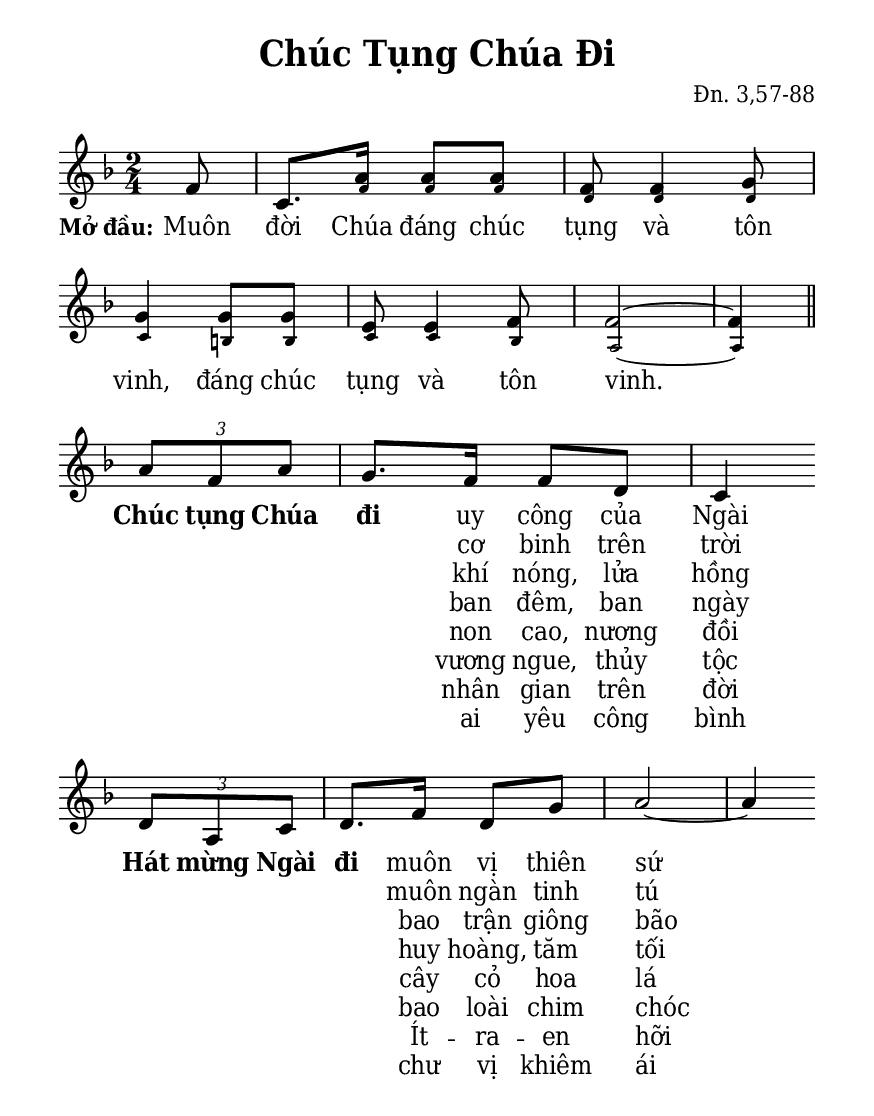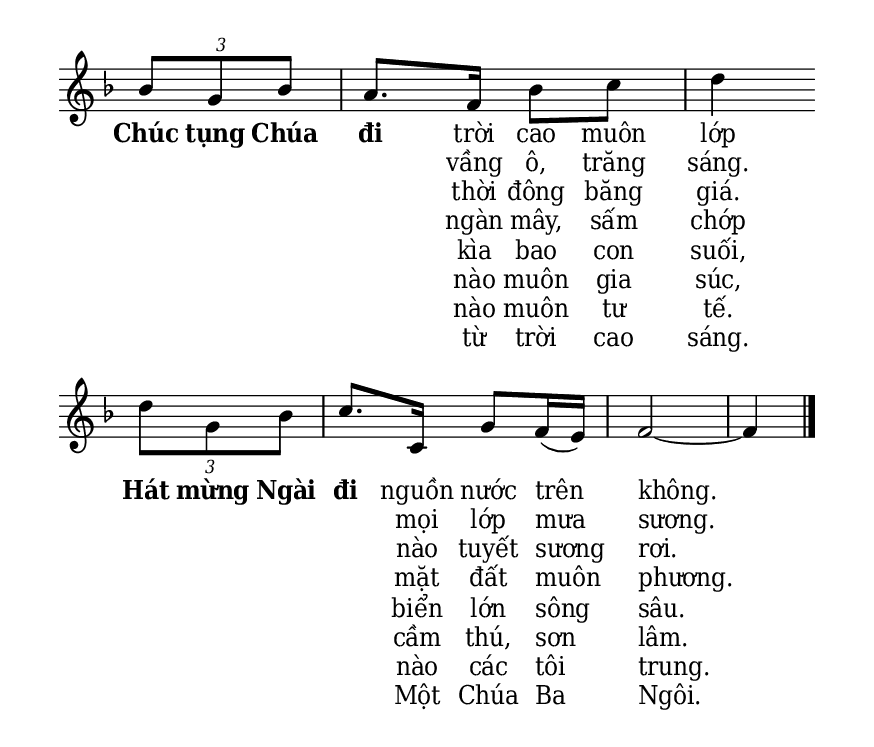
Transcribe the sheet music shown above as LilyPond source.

% Cài đặt chung\
\version "2.22.1"
\include "english.ly"

\header {
  title = "Chúc Tụng Chúa Đi"
  composer = "Đn. 3,57-88"
  %arranger = "Lm. Kim Long"
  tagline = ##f
}

% Nhạc phiên khúc
nhacPhienKhucSop = \relative c' {
  \partial 8 f8 |
  c8. a'16 a8 a |
  f f4 g8 |
  g4 g8 g |
  e e4 f8 |
  f2 ~ |
  f4 \bar "||" \break
  
  \tuplet 3/2 { a8 f a } |
  g8. f16 f8 d |
  c4 \bar "" \break
  
  \tuplet 3/2 { d8 a c } |
  d8. f16 d8 g |
  a2 ~ |
  a4 \bar "" \break
  
  \tuplet 3/2 { bf8 g bf } |
  a8. f16 bf8 c |
  d4 \bar "" \break
  
  \tuplet 3/2 { d8 g, bf } |
  c8. c,16 g'8 f16 (e) |
  f2 ~ |
  f4 \bar "|."
}

nhacPhienKhucAlto = \relative c' {
  f8 |
  c8. f16 f8 f |
  d d4 d8 |
  c4 b!8 b |
  c c4 bf8 |
  a2 ~ |
  a4
}

% Lời phiên khúc
loiPhienKhucSop = \lyrics {
  \set stanza = "Mở đầu:"
  Muôn đời Chúa đáng chúc tụng và tôn vinh,
  đáng chúc tụng và tôn vinh.
  
  \override Lyrics.LyricText.font-series = #'bold
  Chúc tụng Chúa đi
  \revert Lyrics.LyricText.font-series
  <<
    {
      uy công của Ngài
    }
    \new Lyrics {
	    \set associatedVoice = "beSop"
	    cơ binh trên trời
    }
    \new Lyrics {
	    \set associatedVoice = "beSop"
	    khí nóng, lửa hồng
    }
    \new Lyrics {
	    \set associatedVoice = "beSop"
	    ban đêm, ban ngày
    }
    \new Lyrics {
	    \set associatedVoice = "beSop"
	    non cao, nương đồi
    }
    \new Lyrics {
	    \set associatedVoice = "beSop"
	    vương ngue, thủy tộc
    }
    \new Lyrics {
	    \set associatedVoice = "beSop"
	    nhân gian trên đời
    }
    \new Lyrics {
	    \set associatedVoice = "beSop"
	    ai yêu công bình
    }
  >>
  
  \override Lyrics.LyricText.font-series = #'bold
  Hát mừng Ngài đi
  \revert Lyrics.LyricText.font-series
  <<
    {
	    muôn vị thiên sứ
    }
    \new Lyrics {
	    \set associatedVoice = "beSop"
	    muôn ngàn tinh tú
    }
    \new Lyrics {
	    \set associatedVoice = "beSop"
	    bao trận giông bão
    }
    \new Lyrics {
	    \set associatedVoice = "beSop"
	    huy hoàng, tăm tối
    }
    \new Lyrics {
	    \set associatedVoice = "beSop"
	    cây cỏ hoa lá
    }
    \new Lyrics {
	    \set associatedVoice = "beSop"
	    bao loài chim chóc
    }
    \new Lyrics {
	    \set associatedVoice = "beSop"
	    Ít -- ra -- en hỡi
    }
    \new Lyrics {
	    \set associatedVoice = "beSop"
	    chư vị khiêm ái
    }
  >>
  
  \override Lyrics.LyricText.font-series = #'bold
  Chúc tụng Chúa đi
  \revert Lyrics.LyricText.font-series
  <<
    {
      trời cao muôn lớp
    }
    \new Lyrics {
	    \set associatedVoice = "beSop"
	    vầng ô, trăng sáng.
    }
    \new Lyrics {
	    \set associatedVoice = "beSop"
	    thời đông băng giá.
    }
    \new Lyrics {
	    \set associatedVoice = "beSop"
	    ngàn mây, sấm chớp
    }
    \new Lyrics {
	    \set associatedVoice = "beSop"
	    kìa bao con suối,
    }
    \new Lyrics {
	    \set associatedVoice = "beSop"
	    nào muôn gia súc,
    }
    \new Lyrics {
	    \set associatedVoice = "beSop"
	    nào muôn tư tế.
    }
    \new Lyrics {
	    \set associatedVoice = "beSop"
	    từ trời cao sáng.
    }
  >>
  
  \override Lyrics.LyricText.font-series = #'bold
  Hát mừng Ngài đi
  \revert Lyrics.LyricText.font-series
  <<
    {
      nguồn nước trên không.
    }
    \new Lyrics {
	    \set associatedVoice = "beSop"
	    mọi lớp mưa sương.
    }
    \new Lyrics {
	    \set associatedVoice = "beSop"
	    nào tuyết sương rơi.
    }
    \new Lyrics {
	    \set associatedVoice = "beSop"
	    mặt đất muôn phương.
    }
    \new Lyrics {
	    \set associatedVoice = "beSop"
	    biển lớn sông sâu.
    }
    \new Lyrics {
	    \set associatedVoice = "beSop"
	    cầm thú, sơn lâm.
    }
    \new Lyrics {
	    \set associatedVoice = "beSop"
	    nào các tôi trung.
    }
    \new Lyrics {
	    \set associatedVoice = "beSop"
	    Một Chúa Ba Ngôi.
    }
  >>
}

loiPhienKhucSopN = \lyrics {
  <<
    {
      Hãy tạ ơn Chúa, vì Chúa nhân từ
    }
    \new Lyrics {
	    \set associatedVoice = "beSop"
	    Chúa làm nhên những việc rất phi thường
    }
    \new Lyrics {
	    \set associatedVoice = "beSop"
	    Chúa tạo nên những đén lớn trên trời
    }
    \new Lyrics {
	    \set associatedVoice = "beSop"
	    Giết sạch con trưởng toàn cõi Ai -- cập
    }
    \new Lyrics {
	    \set associatedVoice = "beSop"
	    Chúa đà phân rẽ triều nước biển Hồng
    }
    \new Lyrics {
	    \set associatedVoice = "beSop"
	    Dẫn đường dân Chúa ở giữa sa mạc
    }
    \new Lyrics {
	    \set associatedVoice = "beSop"
	    Chiềm bờ cõi chúng và đã trao tặng
    }
    \new Lyrics {
	    \set associatedVoice = "beSop"
	    Chúa giật ta thoát khỏi lũ quân thù
    }
  >>
  \set stanza = "ĐK:"
  \override Lyrics.LyricText.font-series = #'bold
  Muôn đời Chúa vẫn trọn tình thương
  \revert Lyrics.LyricText.font-series
  
  <<
    {
      Hãy cảm mến Ngài là Chúa các Chúa
    }
    \new Lyrics {
	    \set associatedVoice = "beSop"
	    Chính Ngài tác tạo trời xanh bao la
    }
    \new Lyrics {
	    \set associatedVoice = "beSop"
	    Vẫn điều khiển ngày là kim ô đây
    }
    \new Lyrics {
	    \set associatedVoice = "beSop"
	    Dẫn khỏi xứ này toàn dân "Ít-ra-" en
    }
    \new Lyrics {
	    \set associatedVoice = "beSop"
	    Dẫn tôi tớ Ngài bình yên băng quan
    }
    \new Lyrics {
	    \set associatedVoice = "beSop"
	    Đấng đã đánh phạt nhiều vua uy phong
    }
    \new Lyrics {
	    \set associatedVoice = "beSop"
	    Để thành kỷ phân của Ít -- ra -- en
    }
    \new Lyrics {
	    \set associatedVoice = "beSop"
	    Đấng nuôi dưỡng hoài ngàn muôn sinh linh
    }
  >>
  \set stanza = "ĐK:"
  \override Lyrics.LyricText.font-series = #'bold
  Muôn đời Chúa vẫn trọn tình thương
  \revert Lyrics.LyricText.font-series
  
  <<
    {
      Hãy tạ ơn Chúa, Thần của chư thần
    }
    \new Lyrics {
	    \set associatedVoice = "beSop"
	    Chúa đà căng đất ở giữa thủy triều
    }
    \new Lyrics {
	    \set associatedVoice = "beSop"
	    Với ngàn tinh tú dọi sáng đêm trường
    }
    \new Lyrics {
	    \set associatedVoice = "beSop"
	    Với bàn tay Chúa mạnh mẽ uy quyền
    }
    \new Lyrics {
	    \set associatedVoice = "beSop"
	    Nhần chìm vương tướng dòng giống Ai Cập
    }
    \new Lyrics {
	    \set associatedVoice = "beSop"
	    Giết sạch vương bá quyền thế oai hùng
    }
    \new Lyrics {
	    \set associatedVoice = "beSop"
	    Giữa thời nguy khó Ngài nhớ ta hoài
    }
    \new Lyrics {
	    \set associatedVoice = "beSop"
	    Hãy tạ ơn Chúa ngự chốn cửu trùng
    }
  >>
  \override Lyrics.LyricText.font-series = #'bold
  Muôn đời Chúa vẫn trọn tình thương
  \revert Lyrics.LyricText.font-series
}

% Dàn trang
\paper {
  #(set-paper-size "a5")
  top-margin = 15\mm
  bottom-margin = 15\mm
  left-margin = 10\mm
  right-margin = 10\mm
  indent = #0
  #(define fonts
	 (make-pango-font-tree "Deja Vu Serif Condensed"
	 		       "Deja Vu Serif Condensed"
			       "Deja Vu Serif Condensed"
			       (/ 20 20)))
  print-page-number = ##f
  system-system-spacing = #'((basic-distance . 0.1) (padding . 3))
}

TongNhip = {
  \key f \major \time 2/4
  \set Timing.beamExceptions = #'()
  \set Timing.baseMoment = #(ly:make-moment 1/4)
}

% Đổi kích thước nốt cho bè phụ
notBePhu =
#(define-music-function (font-size music) (number? ly:music?)
   (for-some-music
     (lambda (m)
       (if (music-is-of-type? m 'rhythmic-event)
           (begin
             (set! (ly:music-property m 'tweaks)
                   (cons `(font-size . ,font-size)
                         (ly:music-property m 'tweaks)))
             #t)
           #f))
     music)
   music)

\score {
  \new ChoirStaff <<
    \new Staff \with {
        \consists "Merge_rests_engraver"
        printPartCombineTexts = ##f
      }
      <<
      \new Voice \TongNhip \partCombine 
        \nhacPhienKhucSop
        \notBePhu -3 { \nhacPhienKhucAlto }
      \new NullVoice = beSop \nhacPhienKhucSop
      \new Lyrics \lyricsto beSop \loiPhienKhucSop
      >>
  >>
  \layout {
    %\override Staff.TimeSignature.transparent = ##t
    \override Lyrics.LyricSpace.minimum-distance = #0.6
    \override Score.BarNumber.break-visibility = ##(#f #f #f)
    \override Score.SpacingSpanner.uniform-stretching = ##t
  } 
}
